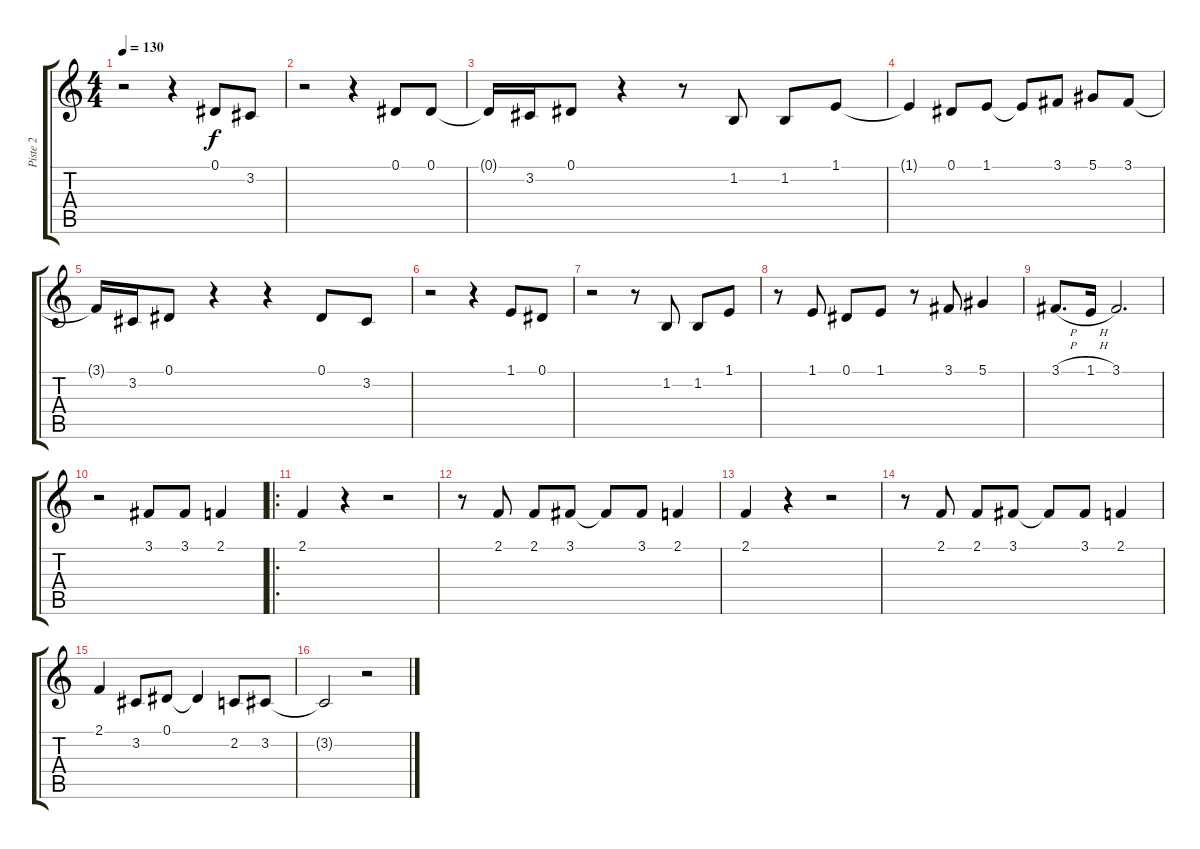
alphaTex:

\track ("Piste 2" "Piste 2") {instrument altosax}
\staff {score tabs}
\tuning (Eb4 Bb3 Gb3 Db3 Ab2 Eb2) {hide}
\ts (4 4)
\tempo 130
\clef g2
\ks c
r.2{dy f} r.4 0.1.8 3.2.8 |
r.2 r.4 0.1.8 0.1.8 |
0.1{t}.16 3.2.16 0.1.8 r.4 r.8 1.2.8 1.2.8 1.1.8 |
1.1{t}.4 0.1.8 1.1.8 1.1{t}.8 3.1.8 5.1.8 3.1.8 |
3.1{t}.16 3.2.16 0.1.8 r.4 r.4 0.1.8 3.2.8 |
r.2 r.4 1.1.8 0.1.8 |
r.2 r.8 1.2.8 1.2.8 1.1.8 |
r.8 1.1.8 0.1.8 1.1.8 r.8 3.1.8 5.1.4 |
3.1{h}.8{d} 1.1{h}.16 3.1.2{d} |
r.2 3.1.8 3.1.8 2.1.4 |
\ro
2.1.4 r.4 r.2 |
r.8 2.1.8 2.1.8 3.1.8 3.1{t}.8 3.1.8 2.1.4 |
2.1.4 r.4 r.2 |
r.8 2.1.8 2.1.8 3.1.8 3.1{t}.8 3.1.8 2.1.4 |
2.1.4 3.2.8 0.1.8 0.1{t}.4 2.2.8 3.2.8 |
3.2{t}.2 r.2
